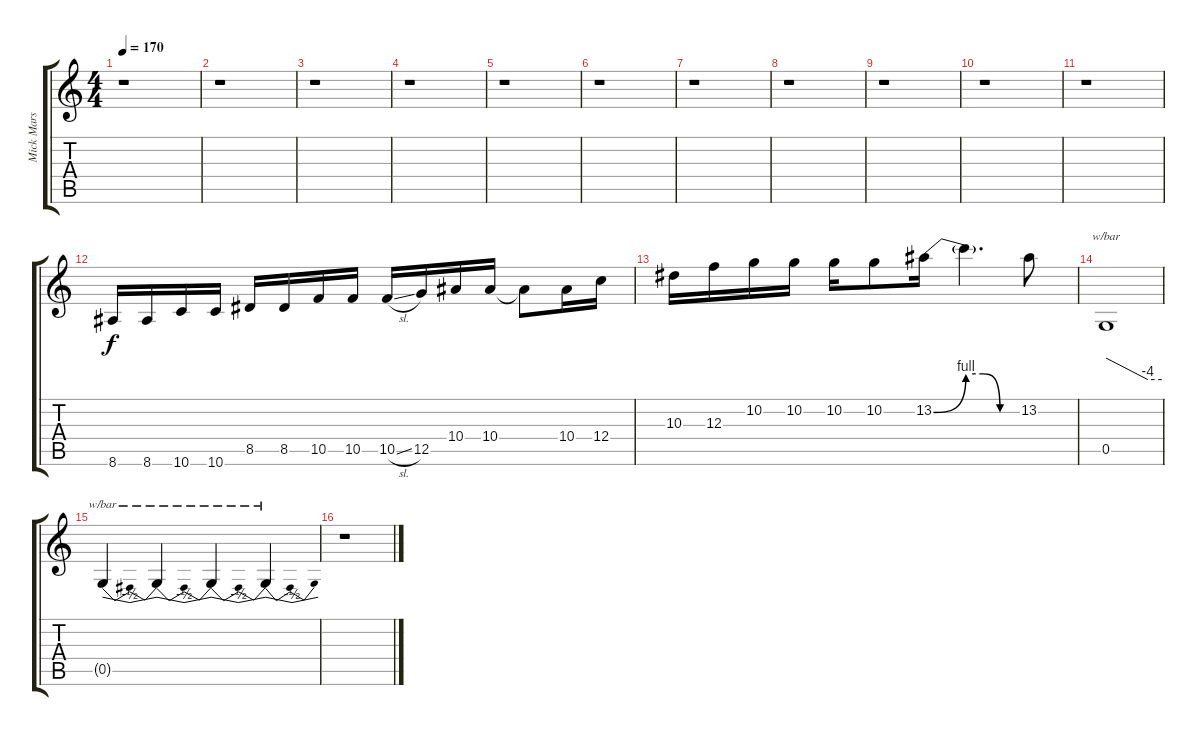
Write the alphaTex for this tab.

\track ("Mick Mars" "Mick Mars") {instrument distortionguitar}
\staff {score tabs}
\tuning (D4 A3 F3 C3 G2 D2) {hide}
\ts (4 4)
\tempo 170
\clef g2
\ks c
r.1{dy f instrument distortionguitar} |
r.1 |
r.1 |
r.1 |
r.1 |
r.1 |
r.1 |
r.1 |
r.1 |
r.1 |
r.1 |
8.6.16 8.6.16 10.6.16 10.6.16 8.5.16 8.5.16 10.5.16 10.5.16 10.5{sl}.16 12.5.16 10.4.16 10.4.16 10.4{t}.8 10.4.16 12.4.16 |
10.3.16 12.3.16 10.2.16 10.2.16 10.2.16 10.2.8 13.2{be (bend 0 0 60 4)}.16 13.2{be (custom 0 4 20 4 40 0 60 0) t}.4{d} 13.2.8 |
0.5.1{tbe (custom default 0 0 45 -16 60 -16)} |
0.5{t}.4{tbe (dip default 0 0 30 -2 60 0)} 0.5{t}.4{tbe (dip default 0 0 30 -2 60 0)} 0.5{t}.4{tbe (dip default 0 0 30 -2 60 0)} 0.5{t}.4{tbe (dip default 0 0 30 -2 60 0)} |
r.1
